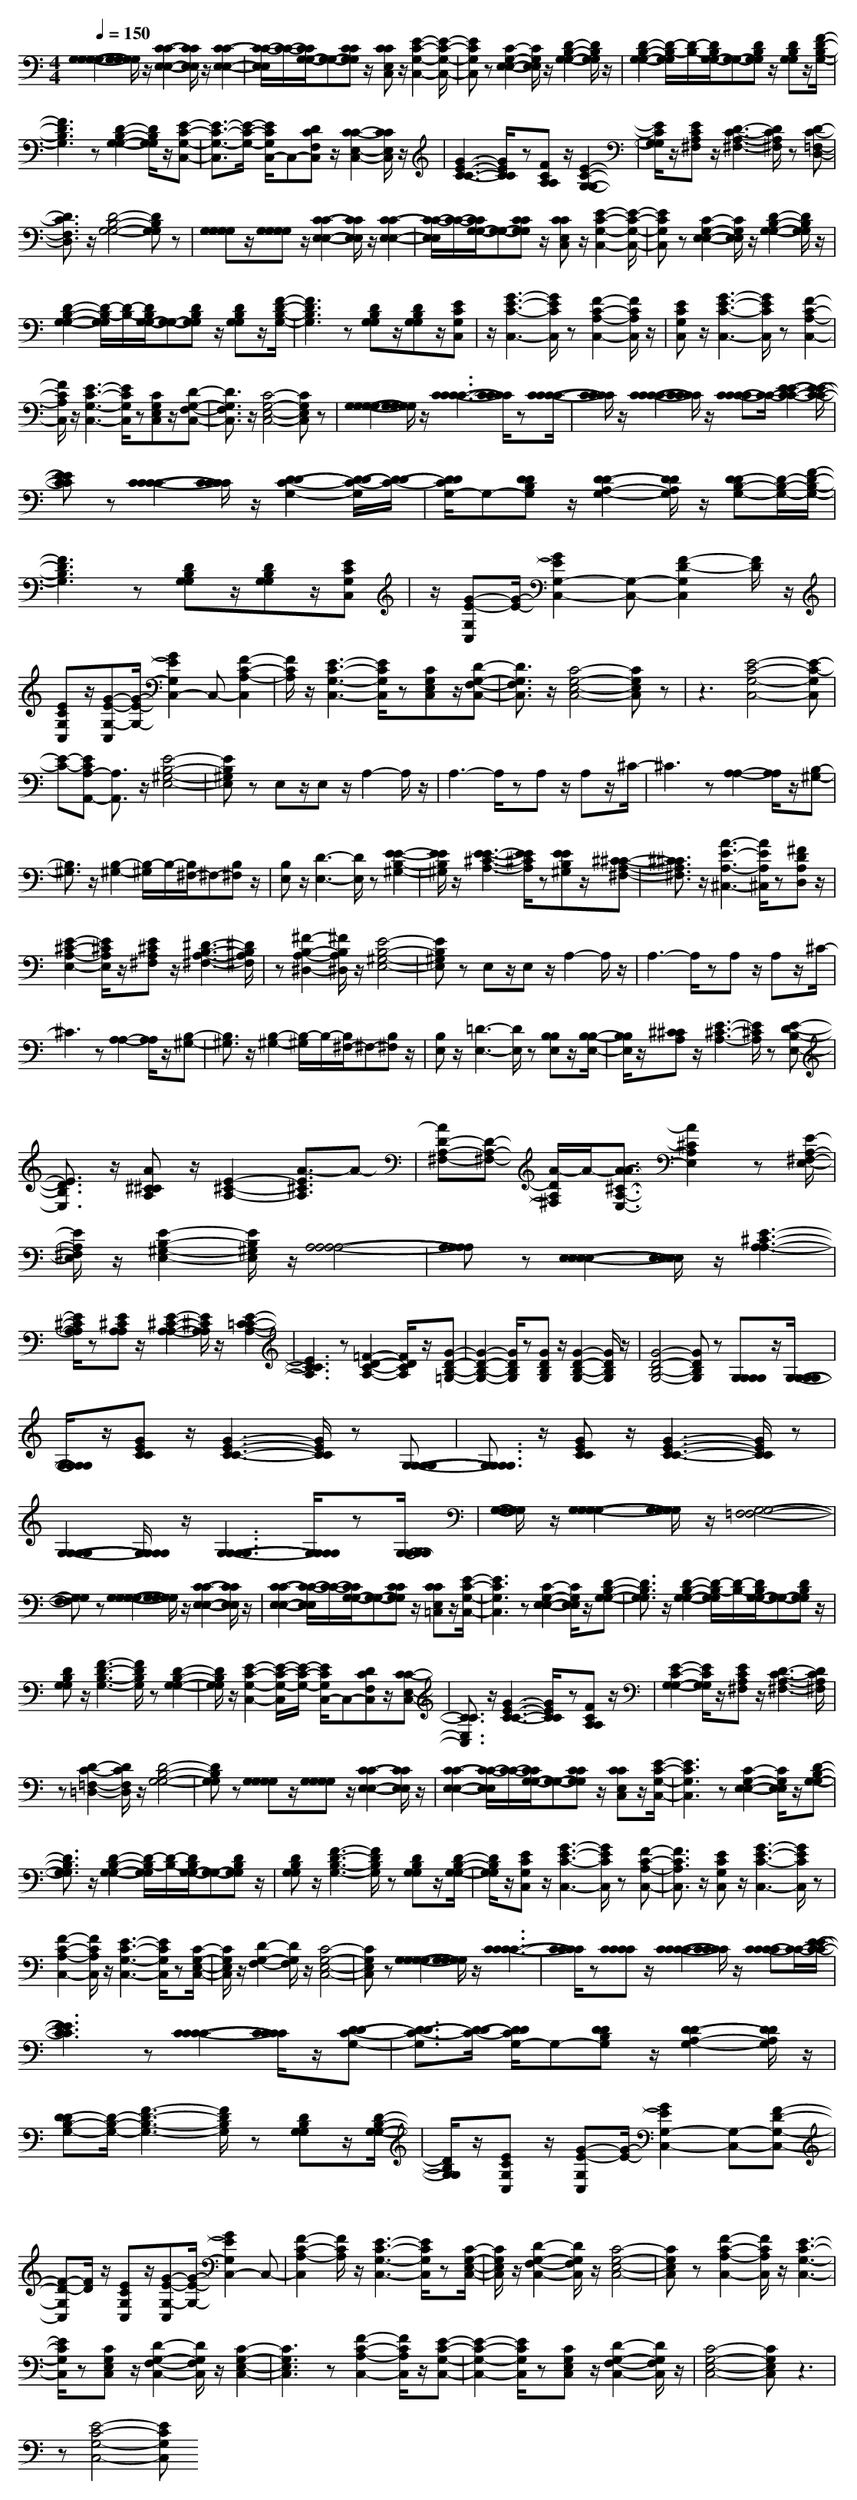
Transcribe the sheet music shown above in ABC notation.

X:1
T:
M: 4/4
L: 1/8
Q:1/4=150
K:C % 0 sharps
V:1
[G,2-G,2-G,2-G,2-] [G,/2G,/2G,/2G,/2]z/2[C2-C2-E,2-E,2-][C/2C/2E,/2E,/2]z/2 [C2-C2-E,2-E,2-]|[C/2-C/2-E,/2E,/2][C/2-C/2-][C/2C/2G,/2-G,/2-][G,-G,-][CCG,G,]z/2 [CCE,C,]z/2[E2-C2-G,2-C,2-][E/2-C/2-G,/2-C,/2-]|[ECG,C,]z [C2-G,2-E,2-E,2-] [C/2G,/2E,/2E,/2]z/2[D2-B,2-G,2-G,2-][D/2B,/2G,/2G,/2]z/2|[D2-B,2-G,2-G,2-] [D/2-B,/2-G,/2G,/2][D/2-B,/2-][D/2B,/2G,/2-G,/2-][G,-G,-][DB,G,G,]z/2 [DB,G,G,]z/2[F/2-D/2-B,/2-G,/2-]|
[F3D3B,3G,3]z [D2-B,2-G,2-G,2-] [D/2B,/2G,/2G,/2]z/2[E-C-G,-C,-]|[E3/2-C3/2-G,3/2-C,3/2][E/2-C/2-G,/2-] [E/2C/2G,/2C,/2-]C,-[DCF,C,]z/2[C2-C2-E,2-C,2-][C/2C/2E,/2C,/2]z/2|[G3-E3-C3-C3-][G/2E/2C/2C/2]z[FCA,A,]z/2 [E2-C2-G,2-G,2-]|[E/2C/2G,/2G,/2]z/2[ECA,^F,] z/2[D3-C3-A,3-^F,3-][D/2C/2A,/2^F,/2] z[D-C-=F,-D,-]|
[D3/2C3/2F,3/2D,3/2]z/2 [D4-B,4-G,4-G,4-] [DB,G,G,]z|[G,G,G,G,]z/2[G,G,G,G,]z/2[C2-C2-E,2-E,2-][C/2C/2E,/2E,/2]z/2 [C2-C2-E,2-E,2-]|[C/2-C/2-E,/2E,/2][C/2-C/2-][C/2C/2G,/2-G,/2-][G,-G,-][CCG,G,]z/2 [CCE,C,]z/2[E2-C2-G,2-C,2-][E/2-C/2-G,/2-C,/2-]|[ECG,C,]z [C2-G,2-E,2-E,2-] [C/2G,/2E,/2E,/2]z/2[D2-B,2-G,2-G,2-][D/2B,/2G,/2G,/2]z/2|
[D2-B,2-G,2-G,2-] [D/2-B,/2-G,/2G,/2][D/2-B,/2-][D/2B,/2G,/2-G,/2-][G,-G,-][DB,G,G,]z/2 [DB,G,G,]z/2[F/2-D/2-B,/2-G,/2-]|[F3D3B,3G,3]z [DB,G,G,]z/2[DB,G,G,]z/2[ECG,C,]|z/2[G3-E3-C3-C,3-][G/2E/2C/2C,/2] z[F2-C2-A,2-C,2-][F/2C/2A,/2C,/2]z/2|[ECG,C,]z/2[G3-E3-C3-C,3-][G/2E/2C/2C,/2]z [F2-C2-A,2-C,2-]|
[F/2C/2A,/2C,/2]z/2[E3-C3-G,3-C,3-] [E/2C/2G,/2C,/2]z[CG,E,C,]z/2[D-G,-F,-C,-]|[D3/2G,3/2F,3/2C,3/2]z/2 [C4-G,4-E,4-C,4-] [CG,E,C,]z|[G,2-G,2-G,2-G,2-] [G,/2G,/2G,/2G,/2]z/2[C3-C3-C3-C3-] [C/2C/2C/2C/2]z[C/2-C/2-C/2-C/2-]|[C/2C/2C/2C/2]z/2[C2-C2-C2-C2-][C/2C/2C/2C/2]z/2 [C-C-CC][C/2-C/2-][E2-E2-C2-C2-][E/2-E/2-C/2-C/2-]|
[EECC]z [C2-C2-C2-C2-] [C/2C/2C/2C/2]z/2[D2-D2-C2-G,2-][D/2-D/2-C/2-G,/2][D/2-D/2-C/2-]|[D/2D/2C/2G,/2-]G,-[DDB,G,]z/2[D2-D2-A,2-G,2-][D/2D/2A,/2G,/2]z/2 [D-DB,-G,-][D/2-B,/2-G,/2-][F/2-D/2-B,/2-G,/2-]|[F3D3B,3G,3]z [DB,G,G,]z/2[DB,G,G,]z/2[ECG,C,]|z/2[G-E-G,C,][G/2-E/2-] [G2E2G,2-C,2-] [G,-C,-][F2-D2-G,2C,2][F/2D/2]z/2|
[ECG,C,]z/2[G-E-G,-C,][G/2-E/2-G,/2-][G2E2G,2C,2-]C,- [F2-C2-A,2-C,2]|[F/2C/2A,/2]z/2[E3-C3-G,3-C,3-] [E/2C/2G,/2C,/2]z[CG,E,C,]z/2[D-G,-F,-C,-]|[D3/2G,3/2F,3/2C,3/2]z/2 [C4-G,4-E,4-C,4-] [CG,E,C,]z|z3[E4-C4-G,4-C,4-][E-C-G,C,]|
[E-C-][ECA,-A,,-] [A,3/2A,,3/2]z/2 [E4-B,4-^G,4-E,4-]|[EB,^G,E,]z E,z/2E,z/2A,2-A,/2z/2|A,3-A,/2zA,z/2 A,z/2^C/2-|^C3z [A,2-A,2-] [A,/2A,/2]z/2[B,-^G,-]|
[B,3/2^G,3/2]z/2 [B,2-^G,2-] [B,/2-^G,/2]B,/2-[B,/2^F,/2-]^F,-[B,^F,]z/2|[B,E,]z/2[D3-E,3-][D/2E,/2]z [E2-E2-B,2-^G,2-]|[E/2E/2B,/2^G,/2]z/2[E3-E3-^C3-A,3-] [E/2E/2^C/2A,/2]z[EEB,^G,]z/2[^C-^C-A,-^F,-]|[^C3/2^C3/2A,3/2^F,3/2]z/2 [A3-E3-A,3-^C,3-][A/2E/2A,/2^C,/2]z[^FDA,D,]z/2|
[E2-^C2-A,2-E,2-] [E/2^C/2A,/2E,/2]z/2[E^CA,^F,] z/2[^D3-B,3-A,3-^F,3-][^D/2B,/2A,/2^F,/2]|z[^F2-B,2-A,2-^D,2-][^F/2B,/2A,/2^D,/2]z/2 [E4-B,4-^G,4-E,4-]|[EB,^G,E,]z E,z/2E,z/2A,2-A,/2z/2|A,3-A,/2zA,z/2 A,z/2^C/2-|
^C3z [A,2-A,2-] [A,/2A,/2]z/2[B,-^G,-]|[B,3/2^G,3/2]z/2 [B,2-^G,2-] [B,/2-^G,/2]B,/2-[B,/2^F,/2-]^F,-[B,^F,]z/2|[B,E,]z/2[=D3-E,3-][D/2E,/2]z [B,B,E,]z/2[B,/2-B,/2-E,/2-]|[B,/2B,/2E,/2]z/2[^C^CA,] z/2[E3-^C3-A,3-][E/2^C/2A,/2] z[E-D-B,-E,-]|
[E3/2D3/2B,3/2E,3/2]z/2 [A^C^CA,]z/2[E2-^C2-A,2-][A3/2-E3/2^C3/2A,3/2]A-|[AD-A,-^F,-][D-A,-^F,-] [A/2-D/2A,/2^F,/2]A/2-[A3/2-A3/2^C3/2-A,3/2-E,3/2-][A2^C2A,2E,2]z[E/2-A,/2-^F,/2-E,/2-]|[E/2A,/2^F,/2E,/2]z/2[E2-B,2-^G,2-E,2-][E/2B,/2^G,/2E,/2]z/2 [A,4-A,4-A,4-A,4-]|[A,A,A,A,]z [E,2-E,2-E,2-E,2-] [E,/2E,/2E,/2E,/2]z/2[E3-^C3-A,3-A,3-]|
[E/2^C/2A,/2A,/2]z[E^CA,A,]z/2[E2-^C2-A,2-A,2-][E/2^C/2A,/2A,/2]z/2 [E2-=C2-C2-A,2-]|[E3C3C3A,3]z [=F2-D2-C2-A,2-] [F/2D/2C/2A,/2]z/2[G-D-B,-=G,-]|[G2-D2-B,2-G,2-] [G/2D/2B,/2G,/2]z[GDB,G,]z/2[G2-D2-B,2-G,2-][G/2D/2B,/2G,/2]z/2|[G4-D4-B,4-G,4-] [GDB,G,]z [G,G,G,G,]z/2[G,/2-G,/2-G,/2-G,/2-]|
[G,/2G,/2G,/2G,/2]z/2[GECC] z/2[G3-E3-C3-C3-][G/2E/2C/2C/2] z[G,-G,-G,-G,-]|[G,3/2G,3/2G,3/2G,3/2]z/2 [GECC]z/2[G3-E3-C3-C3-][G/2E/2C/2C/2]z|[G,2-G,2-G,2-G,2-] [G,/2G,/2G,/2G,/2]z/2[G,3-G,3-G,3-G,3-] [G,/2G,/2G,/2G,/2]z[G,/2-G,/2-G,/2-G,/2-]|[G,/2G,/2G,/2G,/2]z/2[G,2-G,2-G,2-G,2-][G,/2G,/2G,/2G,/2]z/2 [G,4-G,4-=F,4-F,4-]|
[G,G,F,F,]z [G,2-G,2-G,2-G,2-] [G,/2G,/2G,/2G,/2]z/2[C2-C2-E,2-E,2-][C/2C/2E,/2E,/2]z/2|[C2-C2-E,2-E,2-] [C/2-C/2-E,/2E,/2][C/2-C/2-][C/2C/2G,/2-G,/2-][G,-G,-][CCG,G,]z/2 [CCE,=C,]z/2[E/2-C/2-G,/2-C,/2-]|[E3C3G,3C,3]z [C2-G,2-E,2-E,2-] [C/2G,/2E,/2E,/2]z/2[D-B,-G,-G,-]|[D3/2B,3/2G,3/2G,3/2]z/2 [D2-B,2-G,2-G,2-] [D/2-B,/2-G,/2G,/2][D/2-B,/2-][D/2B,/2G,/2-G,/2-][G,-G,-][DB,G,G,]z/2|
[DB,G,G,]z/2[F3-D3-B,3-G,3-][F/2D/2B,/2G,/2]z [D2-B,2-G,2-G,2-]|[D/2B,/2G,/2G,/2]z/2[E2-C2-G,2-C,2-][E/2-C/2-G,/2-C,/2][E/2-C/2-G,/2-] [E/2C/2G,/2C,/2-]C,-[DCF,C,]z/2[C-C-E,-C,-]|[C3/2C3/2E,3/2C,3/2]z/2 [G3-E3-C3-C3-][G/2E/2C/2C/2]z[FCA,A,]z/2|[E2-C2-G,2-G,2-] [E/2C/2G,/2G,/2]z/2[ECA,^F,] z/2[D3-C3-A,3-^F,3-][D/2C/2A,/2^F,/2]|
z[D2-C2-=F,2-=D,2-][D/2C/2F,/2D,/2]z/2 [D4-B,4-G,4-G,4-]|[DB,G,G,]z [G,G,G,G,]z/2[G,G,G,G,]z/2[C2-C2-E,2-E,2-][C/2C/2E,/2E,/2]z/2|[C2-C2-E,2-E,2-] [C/2-C/2-E,/2E,/2][C/2-C/2-][C/2C/2G,/2-G,/2-][G,-G,-][CCG,G,]z/2 [CCE,C,]z/2[E/2-C/2-G,/2-C,/2-]|[E3C3G,3C,3]z [C2-G,2-E,2-E,2-] [C/2G,/2E,/2E,/2]z/2[D-B,-G,-G,-]|
[D3/2B,3/2G,3/2G,3/2]z/2 [D2-B,2-G,2-G,2-] [D/2-B,/2-G,/2G,/2][D/2-B,/2-][D/2B,/2G,/2-G,/2-][G,-G,-][DB,G,G,]z/2|[DB,G,G,]z/2[F3-D3-B,3-G,3-][F/2D/2B,/2G,/2]z [DB,G,G,]z/2[D/2-B,/2-G,/2-G,/2-]|[D/2B,/2G,/2G,/2]z/2[ECG,C,] z/2[G3-E3-C3-C,3-][G/2E/2C/2C,/2] z[F-C-A,-C,-]|[F3/2C3/2A,3/2C,3/2]z/2 [ECG,C,]z/2[G3-E3-C3-C,3-][G/2E/2C/2C,/2]z|
[F2-C2-A,2-C,2-] [F/2C/2A,/2C,/2]z/2[E3-C3-G,3-C,3-] [E/2C/2G,/2C,/2]z[C/2-G,/2-E,/2-C,/2-]|[C/2G,/2E,/2C,/2]z/2[D2-G,2-F,2-][D/2G,/2F,/2]z/2 [C4-G,4-E,4-C,4-]|[CG,E,C,]z [G,2-G,2-G,2-G,2-] [G,/2G,/2G,/2G,/2]z/2[C3-C3-C3-C3-]|[C/2C/2C/2C/2]z[CCCC]z/2[C2-C2-C2-C2-][C/2C/2C/2C/2]z/2 [C-C-CC][C/2-C/2-][E/2-E/2-C/2-C/2-]|
[E3E3C3C3]z [C2-C2-C2-C2-] [C/2C/2C/2C/2]z/2[D-D-C-G,-]|[D3/2-D3/2-C3/2-G,3/2][D/2-D/2-C/2-] [D/2D/2C/2G,/2-]G,-[DDB,G,]z/2[D2-D2-A,2-G,2-][D/2D/2A,/2G,/2]z/2|[D-DB,-G,-][D/2-B,/2-G,/2-][F3-D3-B,3-G,3-][F/2D/2B,/2G,/2]z [DB,G,G,]z/2[D/2-B,/2-G,/2-G,/2-]|[D/2B,/2G,/2G,/2]z/2[ECG,C,] z/2[G-E-G,C,][G/2-E/2-] [G2E2G,2-C,2-] [G,-C,-][F-D-G,-C,-]|
[F-D-G,C,][F/2D/2]z/2 [ECG,C,]z/2[G-E-G,-C,][G/2-E/2-G,/2-][G2E2G,2C,2-]C,-|[F2-C2-A,2-C,2] [F/2C/2A,/2]z/2[E3-C3-G,3-C,3-] [E/2C/2G,/2C,/2]z[C/2-G,/2-E,/2-C,/2-]|[C/2G,/2E,/2C,/2]z/2[D2-G,2-F,2-C,2-][D/2G,/2F,/2C,/2]z/2 [C4-G,4-E,4-C,4-]|[CG,E,C,]z [F2-C2-A,2-C,2-] [F/2C/2A,/2C,/2]z/2[E3-C3-G,3-C,3-]|
[E/2C/2G,/2C,/2]z[CG,E,C,]z/2[D2-G,2-F,2-C,2-][D/2G,/2F,/2C,/2]z/2 [C2-G,2-E,2-C,2-]|[C3G,3E,3C,3]z [F2-C2-A,2-C,2-] [F/2C/2A,/2C,/2]z/2[E-C-G,-C,-]|[E2-C2-G,2-C,2-] [E/2C/2G,/2C,/2]z[CG,E,C,]z/2[D2-G,2-F,2-C,2-][D/2G,/2F,/2C,/2]z/2|[C4-G,4-E,4-C,4-] [CG,E,C,]z3|
z[E4-C4-G,4-C,4-][ECG,C,]
